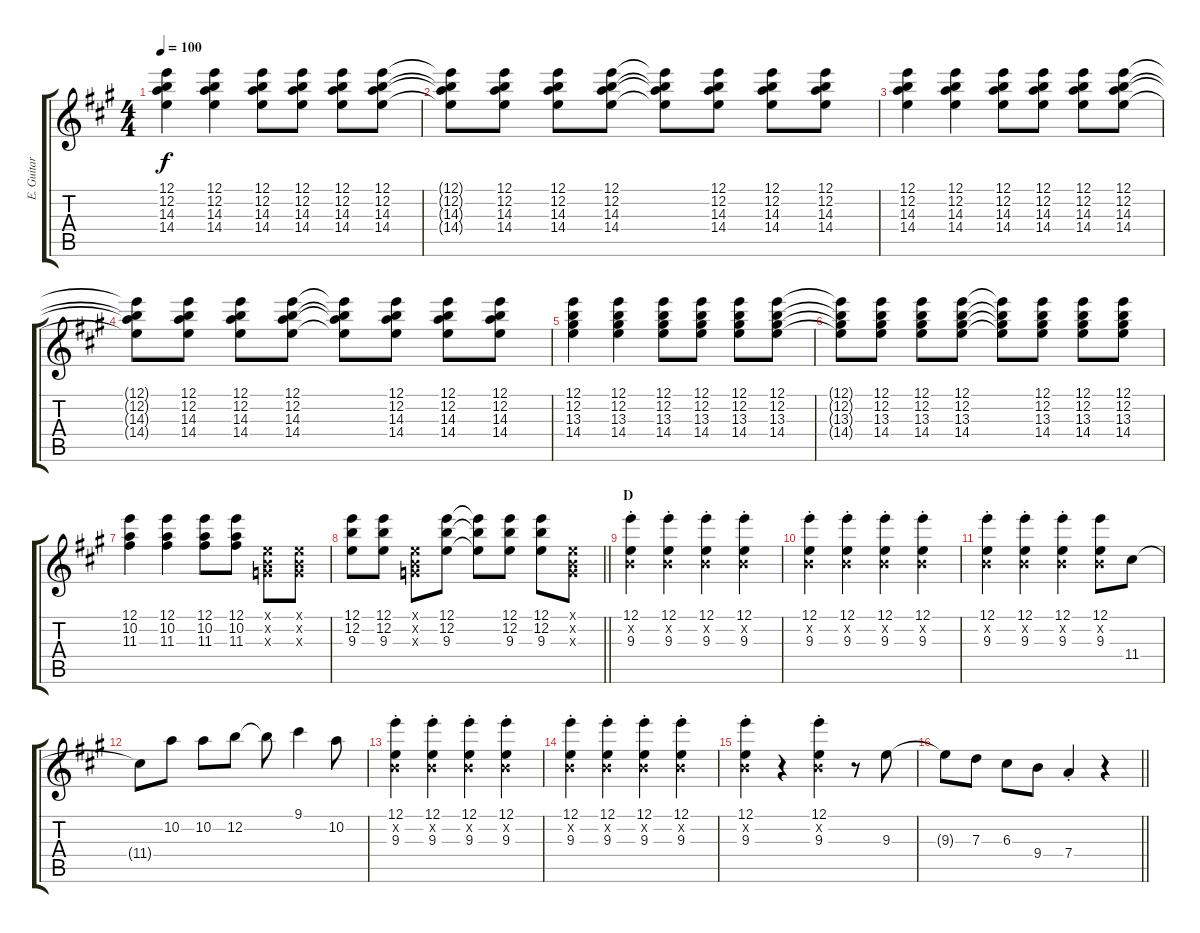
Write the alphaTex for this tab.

\track ("E. Guitar I" "E. Guitar ") {instrument overdrivenguitar}
\staff {score tabs}
\tuning (E4 B3 G3 D3 A2 E2) {hide}
\ts (4 4)
\tempo 100
\clef g2
\ks a
(12.1 12.2 14.3 14.4).4{dy f} (12.1 12.2 14.3 14.4).4 (12.1 12.2 14.3 14.4).8 (12.1 12.2 14.3 14.4).8 (12.1 12.2 14.3 14.4).8 (12.1 12.2 14.3 14.4).8 |
(12.1{t} 12.2{t} 14.3{t} 14.4{t}).8 (12.1 12.2 14.3 14.4).8 (12.1 12.2 14.3 14.4).8 (12.1 12.2 14.3 14.4).8 (12.1{t} 12.2{t} 14.3{t} 14.4{t}).8 (12.1 12.2 14.3 14.4).8 (12.1 12.2 14.3 14.4).8 (12.1 12.2 14.3 14.4).8 |
(12.1 12.2 14.3 14.4).4 (12.1 12.2 14.3 14.4).4 (12.1 12.2 14.3 14.4).8 (12.1 12.2 14.3 14.4).8 (12.1 12.2 14.3 14.4).8 (12.1 12.2 14.3 14.4).8 |
(12.1{t} 12.2{t} 14.3{t} 14.4{t}).8 (12.1 12.2 14.3 14.4).8 (12.1 12.2 14.3 14.4).8 (12.1 12.2 14.3 14.4).8 (12.1{t} 12.2{t} 14.3{t} 14.4{t}).8 (12.1 12.2 14.3 14.4).8 (12.1 12.2 14.3 14.4).8 (12.1 12.2 14.3 14.4).8 |
(12.1 12.2 13.3 14.4).4 (12.1 12.2 13.3 14.4).4 (12.1 12.2 13.3 14.4).8 (12.1 12.2 13.3 14.4).8 (12.1 12.2 13.3 14.4).8 (12.1 12.2 13.3 14.4).8 |
(12.1{t} 12.2{t} 13.3{t} 14.4{t}).8 (12.1 12.2 13.3 14.4).8 (12.1 12.2 13.3 14.4).8 (12.1 12.2 13.3 14.4).8 (12.1{t} 12.2{t} 13.3{t} 14.4{t}).8 (12.1 12.2 13.3 14.4).8 (12.1 12.2 13.3 14.4).8 (12.1 12.2 13.3 14.4).8 |
(12.1 10.2 11.3).4 (12.1 10.2 11.3).4 (12.1 10.2 11.3).8 (12.1 10.2 11.3).8 (0.1{x} 0.2{x} 0.3{x}).8 (0.1{x} 0.2{x} 0.3{x}).8 |
\barLineRight lightlight
(12.1 12.2 9.3).8 (12.1 12.2 9.3).8 (0.1{x} 0.2{x} 0.3{x}).8 (12.1 12.2 9.3).8 (12.1{t} 12.2{t} 9.3{t}).8 (12.1 12.2 9.3).8 (12.1 12.2 9.3).8 (0.1{x} 0.2{x} 0.3{x}).8 |
\section ("" "D")
(12.1{st} 0.2{x} 9.3{st}).4 (12.1{st} 0.2{x} 9.3{st}).4 (12.1{st} 0.2{x} 9.3{st}).4 (12.1{st} 0.2{x} 9.3{st}).4 |
(12.1{st} 0.2{x} 9.3{st}).4 (12.1{st} 0.2{x} 9.3{st}).4 (12.1{st} 0.2{x} 9.3{st}).4 (12.1{st} 0.2{x} 9.3{st}).4 |
(12.1{st} 0.2{x} 9.3{st}).4 (12.1{st} 0.2{x} 9.3{st}).4 (12.1{st} 0.2{x} 9.3{st}).4 (12.1 0.2{x} 9.3).8 11.4.8 |
11.4{t}.8 10.2.8 10.2.8 12.2.8 12.2{t}.8 9.1.4 10.2.8 |
(12.1{st} 0.2{x} 9.3{st}).4 (12.1{st} 0.2{x} 9.3{st}).4 (12.1{st} 0.2{x} 9.3{st}).4 (12.1{st} 0.2{x} 9.3{st}).4 |
(12.1{st} 0.2{x} 9.3{st}).4 (12.1{st} 0.2{x} 9.3{st}).4 (12.1{st} 0.2{x} 9.3{st}).4 (12.1{st} 0.2{x} 9.3{st}).4 |
(12.1{st} 0.2{x} 9.3{st}).4 r.4 (12.1{st} 0.2{x} 9.3{st}).4 r.8 9.3.8 |
\barLineRight lightlight
9.3{t}.8 7.3.8 6.3.8 9.4.8 7.4{st}.4 r.4
